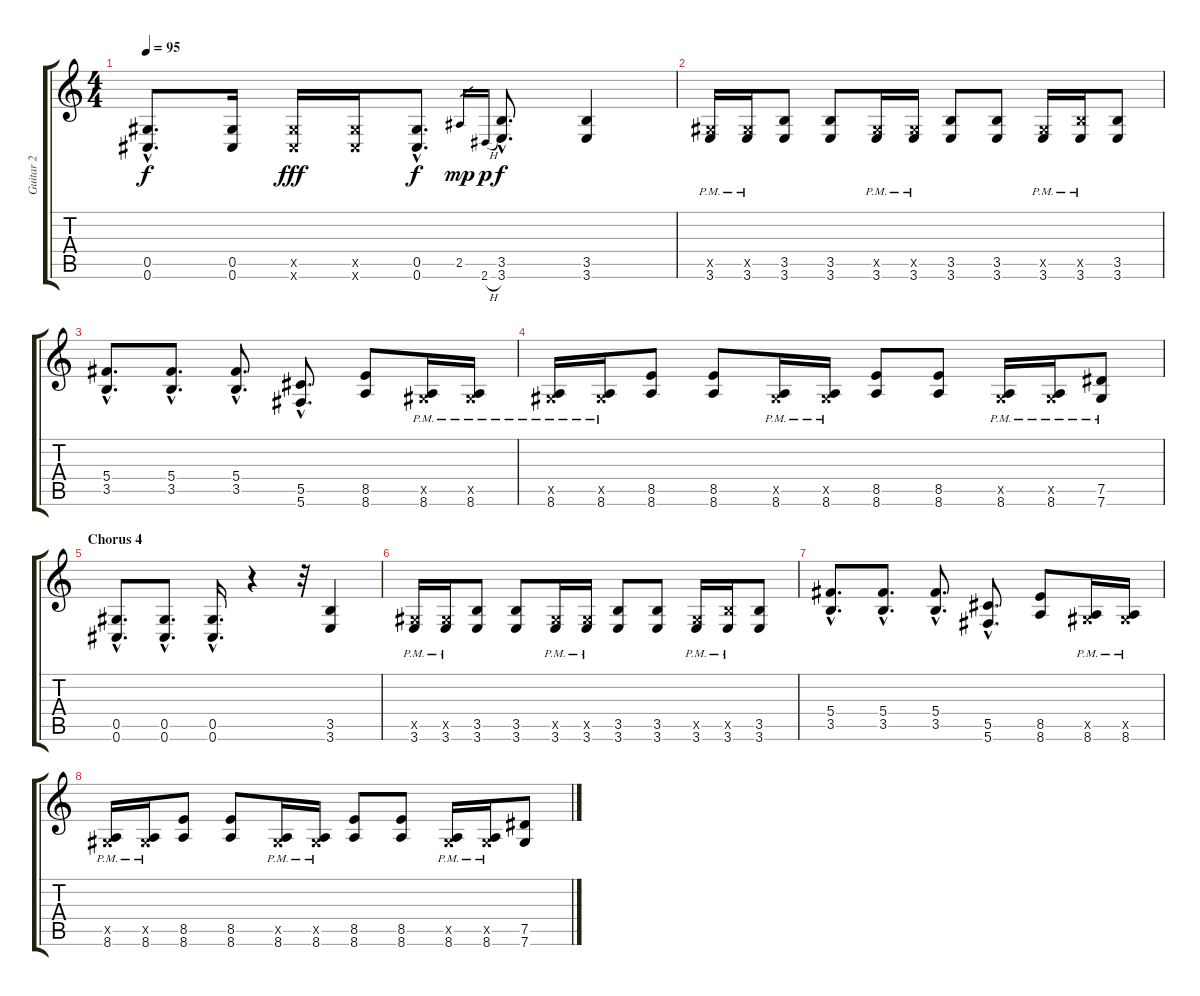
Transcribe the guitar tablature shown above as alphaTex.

\track ("Guitar 2" "Guitar 2") {instrument distortionguitar}
\staff {score tabs}
\tuning (Eb4 Bb3 Gb3 Db3 Ab2 Db2) {hide}
\ts (4 4)
\tempo 95
\clef g2
\ks c
(0.5{hac} 0.6{hac}).8{d dy f} (0.5 0.6).16 (0.5{x} 0.6{x}).16{dy fff} (0.5{x} 0.6{x}).16 (0.5{hac} 0.6{hac}).8{d dy f} 2.5.16{gr dy mp} 2.6{h}.16{gr dy p} (3.5{hac} 3.6{hac}).8{d dy f} (3.5 3.6).4 |
(0.5{x} 3.6{pm}).16 (0.5{x} 3.6{pm}).16 (3.5 3.6).8 (3.5 3.6).8 (0.5{x} 3.6{pm}).16 (0.5{x} 3.6{pm}).16 (3.5 3.6).8 (3.5 3.6).8 (0.5{x} 3.6{pm}).16 (3.5{x} 3.6{pm}).16 (3.5 3.6).8 |
(5.4{hac} 3.5{hac}).8{d} (5.4{hac} 3.5{hac}).8{d} (5.4{hac} 3.5{hac}).8{d} (5.5{hac} 5.6{hac}).8{d} (8.5 8.6).8 (0.5{x} 8.6{pm}).16 (0.5{x} 8.6{pm}).16 |
(0.5{x} 8.6{pm}).16 (0.5{x} 8.6{pm}).16 (8.5 8.6).8 (8.5 8.6).8 (0.5{x} 8.6{pm}).16 (0.5{x} 8.6{pm}).16 (8.5 8.6).8 (8.5 8.6).8 (0.5{x} 8.6{pm}).16 (0.5{x} 8.6{pm}).16 (7.5 7.6{pm}).8 |
\section ("" "Chorus 4")
(0.5{hac} 0.6{hac}).8{d} (0.5{hac} 0.6{hac}).8{d} (0.5{hac} 0.6{hac}).16{d} r.4 r.32 (3.5 3.6).4 |
(0.5{x} 3.6{pm}).16 (0.5{x} 3.6{pm}).16 (3.5 3.6).8 (3.5 3.6).8 (0.5{x} 3.6{pm}).16 (0.5{x} 3.6{pm}).16 (3.5 3.6).8 (3.5 3.6).8 (0.5{x} 3.6{pm}).16 (3.5{x} 3.6{pm}).16 (3.5 3.6).8 |
(5.4{hac} 3.5{hac}).8{d} (5.4{hac} 3.5{hac}).8{d} (5.4{hac} 3.5{hac}).8{d} (5.5{hac} 5.6{hac}).8{d} (8.5 8.6).8 (0.5{x} 8.6{pm}).16 (0.5{x} 8.6{pm}).16 |
(0.5{x} 8.6{pm}).16 (0.5{x} 8.6{pm}).16 (8.5 8.6).8 (8.5 8.6).8 (0.5{x} 8.6{pm}).16 (0.5{x} 8.6{pm}).16 (8.5 8.6).8 (8.5 8.6).8 (0.5{x} 8.6{pm}).16 (0.5{x} 8.6{pm}).16 (7.5 7.6).8
